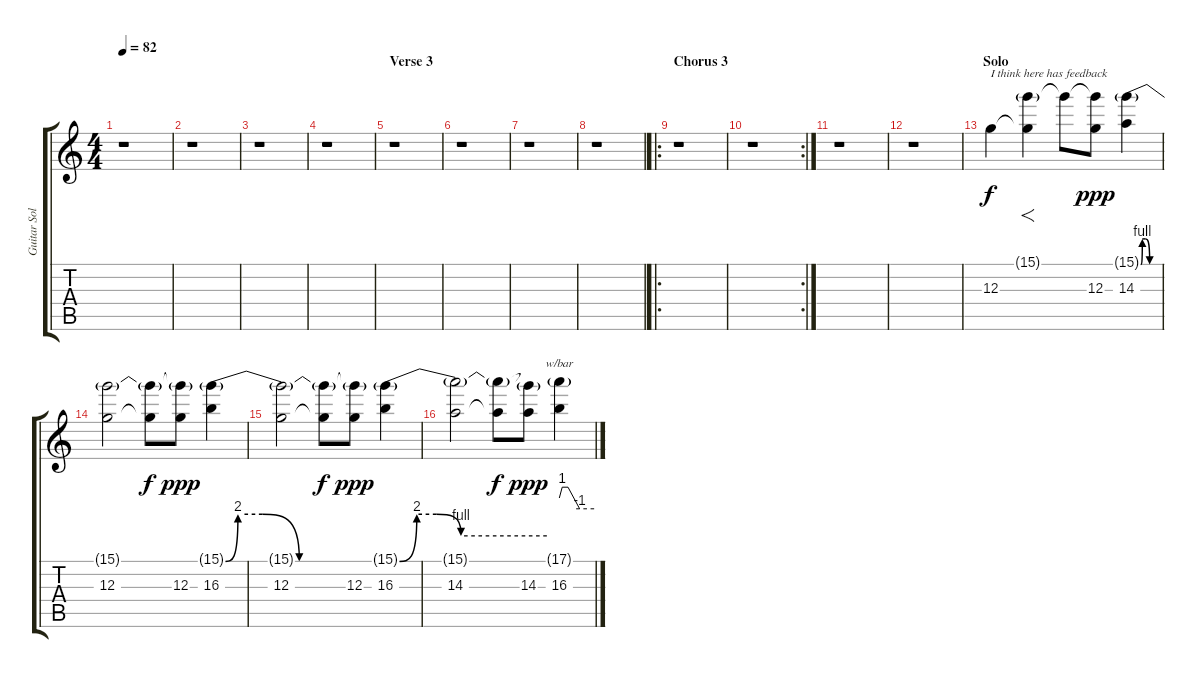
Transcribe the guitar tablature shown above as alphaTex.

\track ("Guitar Solo" "Guitar Sol") {instrument overdrivenguitar}
\staff {score tabs}
\tuning (E4 B3 G3 D3 A2 E2) {hide}
\ts (4 4)
\tempo 82
\clef g2
\ks c
r.1{dy f} |
r.1 |
r.1 |
r.1 |
\section ("" "Verse 3")
r.1 |
r.1 |
r.1 |
r.1 |
\ro
\section ("" "Chorus 3")
r.1 |
\rc 2
r.1 |
r.1 |
r.1 |
\section ("" "Solo")
12.3.4{txt "I think here has feedback"} (15.1{g} 12.3{t}).4{f} 15.1{t}.8 (15.1{t} 12.3).8{dy ppp} (15.1{be (custom 0 0 5 4 15 4 30 0 60 0) g} 14.3).4 |
(15.1{t} 12.3).2 (15.1{t} 12.3{t}).8{dy f} (15.1{t} 12.3).8{dy ppp} (15.1{be (custom 0 0 5 8 15 8 30 0 60 0) g} 16.3).4 |
(15.1{t} 12.3).2 (15.1{t} 12.3{t}).8{dy f} (15.1{t} 12.3).8{dy ppp} (15.1{be (custom 0 0 7 8 15 8 25 4 60 4) g} 16.3).4 |
(15.1{t} 14.3).2 (15.1{t} 14.3{t}).8{dy f} (15.1{t} 14.3).8{dy ppp} (17.1{g} 16.3).4{tbe (custom default 0 0 5 4 15 4 35 -4 60 -4)}
